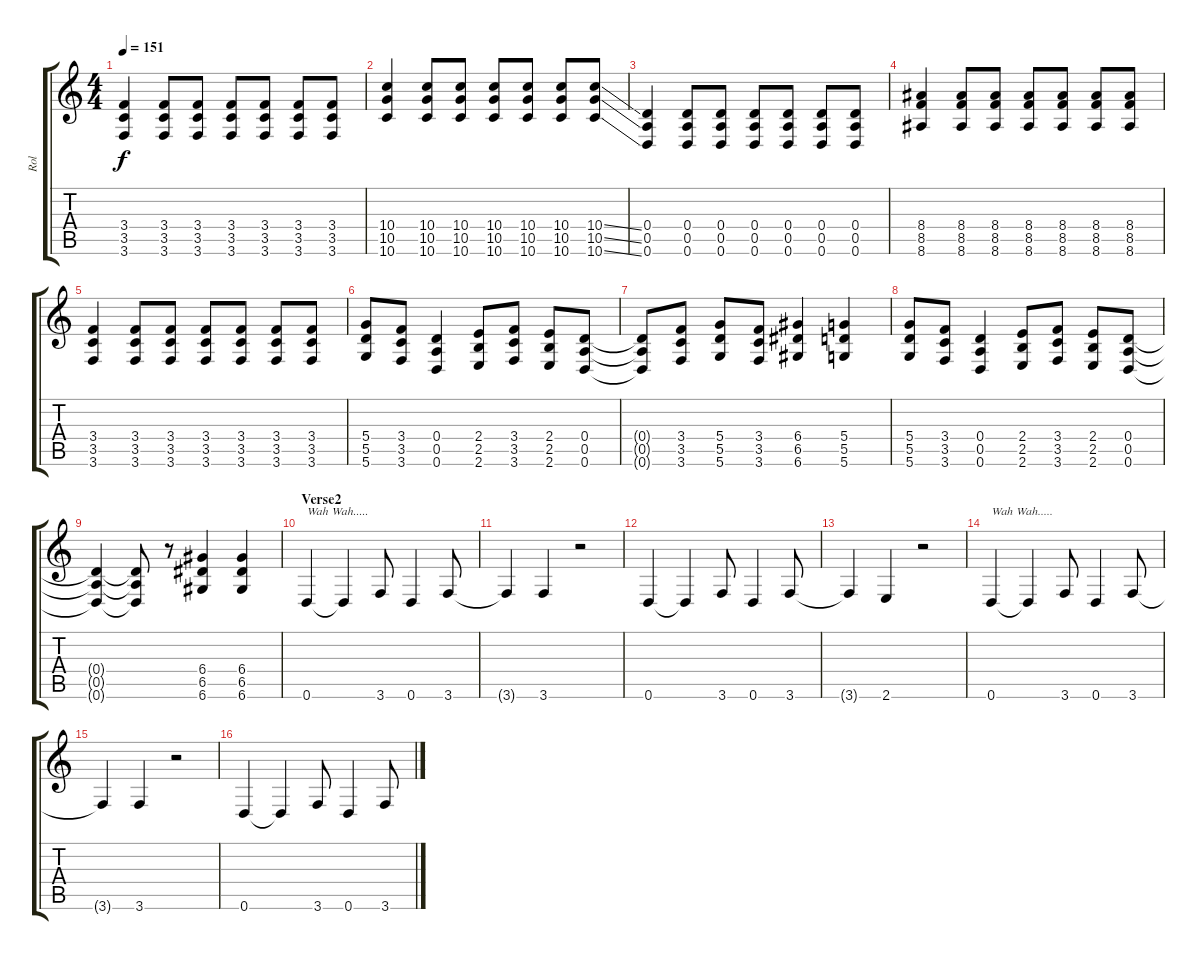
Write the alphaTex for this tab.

\track ("Rol" "Rol") {instrument overdrivenguitar}
\staff {score tabs}
\tuning (E4 B3 G3 D3 A2 D2) {hide}
\ts (4 4)
\tempo 151
\clef g2
\ks c
(3.4 3.5 3.6).4{dy f} (3.4 3.5 3.6).8 (3.4 3.5 3.6).8 (3.4 3.5 3.6).8 (3.4 3.5 3.6).8 (3.4 3.5 3.6).8 (3.4 3.5 3.6).8 |
(10.4 10.5 10.6).4 (10.4 10.5 10.6).8 (10.4 10.5 10.6).8 (10.4 10.5 10.6).8 (10.4 10.5 10.6).8 (10.4 10.5 10.6).8 (10.4{ss} 10.5{ss} 10.6{ss}).8 |
(0.4 0.5 0.6).4 (0.4 0.5 0.6).8 (0.4 0.5 0.6).8 (0.4 0.5 0.6).8 (0.4 0.5 0.6).8 (0.4 0.5 0.6).8 (0.4 0.5 0.6).8 |
(8.4 8.5 8.6).4 (8.4 8.5 8.6).8 (8.4 8.5 8.6).8 (8.4 8.5 8.6).8 (8.4 8.5 8.6).8 (8.4 8.5 8.6).8 (8.4 8.5 8.6).8 |
(3.4 3.5 3.6).4 (3.4 3.5 3.6).8 (3.4 3.5 3.6).8 (3.4 3.5 3.6).8 (3.4 3.5 3.6).8 (3.4 3.5 3.6).8 (3.4 3.5 3.6).8 |
(5.4 5.5 5.6).8 (3.4 3.5 3.6).8 (0.4 0.5 0.6).4 (2.4 2.5 2.6).8 (3.4 3.5 3.6).8 (2.4 2.5 2.6).8 (0.4 0.5 0.6).8 |
(0.4{t} 0.5{t} 0.6{t}).8 (3.4 3.5 3.6).8 (5.4 5.5 5.6).8 (3.4 3.5 3.6).8 (6.4 6.5 6.6).4 (5.4 5.5 5.6).4 |
(5.4 5.5 5.6).8 (3.4 3.5 3.6).8 (0.4 0.5 0.6).4 (2.4 2.5 2.6).8 (3.4 3.5 3.6).8 (2.4 2.5 2.6).8 (0.4 0.5 0.6).8 |
(0.4{t} 0.5{t} 0.6{t}).4 (0.4{t} 0.5{t} 0.6{t}).8 r.8 (6.4 6.5 6.6).4 (6.4 6.5 6.6).4 |
\section ("" "Verse2")
0.6.4{txt "Wah Wah....."} 0.6{t}.4 3.6.8 0.6.4 3.6.8 |
3.6{t}.4 3.6.4 r.2 |
0.6.4 0.6{t}.4 3.6.8 0.6.4 3.6.8 |
3.6{t}.4 2.6.4 r.2 |
0.6.4{txt "Wah Wah....."} 0.6{t}.4 3.6.8 0.6.4 3.6.8 |
3.6{t}.4 3.6.4 r.2 |
0.6.4 0.6{t}.4 3.6.8 0.6.4 3.6.8
